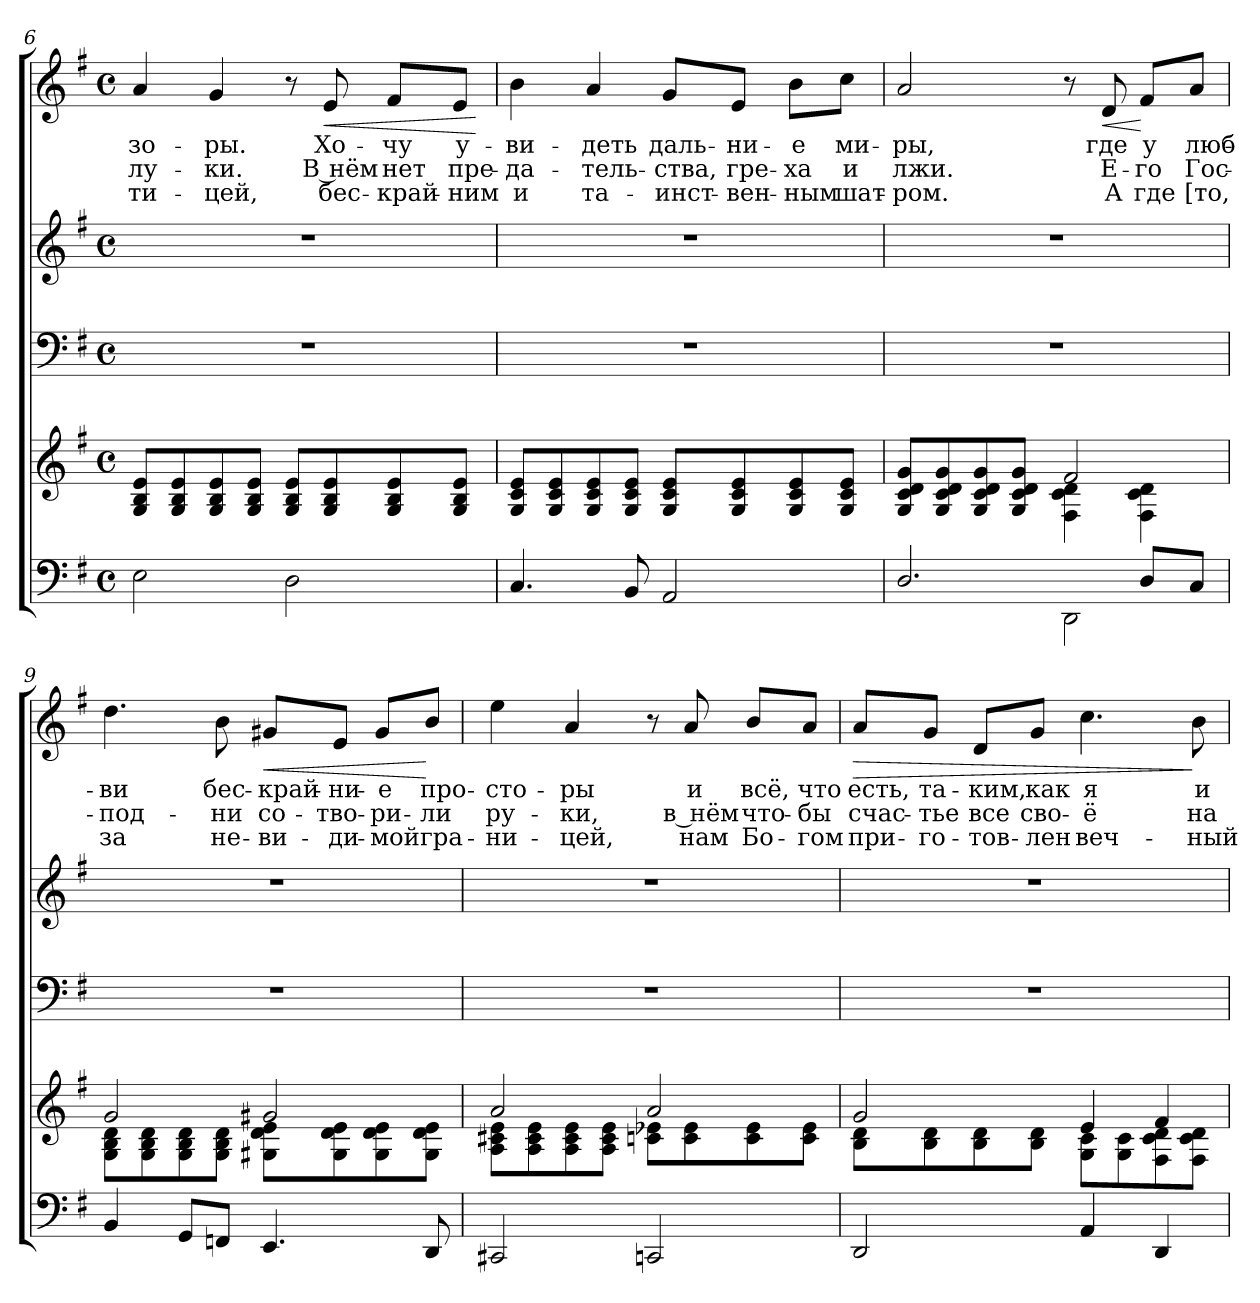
**kern	**kern	**kern	**kern	**kern	**text	**text	**text	**dynam
*part4	*part4	*part3	*part2	*part1	*part1	*part1	*part1	*part1
*staff5	*staff4	*staff3	*staff2	*staff1	*staff1	*staff1	*staff1	*staff1
*clefF4	*clefG2	*clefF4	*clefG2	*clefG2	*	*	*	*
*k[f#]	*k[f#]	*k[f#]	*k[f#]	*k[f#]	*	*	*	*
*G:	*G:	*G:	*G:	*G:	*	*	*	*
*M4/4	*M4/4	*M4/4	*M4/4	*M4/4	*	*	*	*
*met(c)	*met(c)	*met(c)	*met(c)	*met(c)	*	*	*	*
=6	=6	=6	=6	=6	=6	=6	=6	=6
!	!	!	!	!	!LO:LY:b	!LO:LY:b	!LO:LY:b	!
2E\	8G/ 8B/ 8e/L	1r	1r	4a/	-зо-	-лу-	-ти-	.
.	8G/ 8B/ 8e/	.	.	.	.	.	.	.
!	!	!	!	!	!LO:LY:b	!LO:LY:b	!LO:LY:b	!
.	8G/ 8B/ 8e/	.	.	4g/	-ры.	-ки.	-цей,	.
.	8G/ 8B/ 8e/J	.	.	.	.	.	.	.
2D\	8G/ 8B/ 8e/L	.	.	8r	.	.	.	.
!	!	!	!	!	!LO:LY:b	!LO:LY:b	!LO:LY:b	!LO:HP:b
.	8G/ 8B/ 8e/	.	.	8e/	Хо-	В нём	бес-	<
!	!	!	!	!	!LO:LY:b	!LO:LY:b	!LO:LY:b	!
.	8G/ 8B/ 8e/	.	.	8f#/L	-чу	нет	-край-	.
!	!	!	!	!	!LO:LY:b	!LO:LY:b	!LO:LY:b	!
.	8G/ 8B/ 8e/J	.	.	8e/J	у-	пре-	-ним	.
.	.	.	.	.	.	.	.	[
!!LO:LB:g=z
=7	=7	=7	=7	=7	=7	=7	=7	=7
!	!	!	!	!	!LO:LY:b	!LO:LY:b	!LO:LY:b	!
4.C/	8G/ 8c/ 8e/L	1r	1r	4b\	-ви-	-да-	и	.
.	8G/ 8c/ 8e/	.	.	.	.	.	.	.
!	!	!	!	!	!LO:LY:b	!LO:LY:b	!LO:LY:b	!
.	8G/ 8c/ 8e/	.	.	4a/	-деть	-тель-	та-	.
8BB/	8G/ 8c/ 8e/J	.	.	.	.	.	.	.
!	!	!	!	!	!LO:LY:b	!LO:LY:b	!LO:LY:b	!
2AA/	8G/ 8c/ 8e/L	.	.	8g/L	даль-	-ства,	-инст-	.
!	!	!	!	!	!LO:LY:b	!LO:LY:b	!LO:LY:b	!
.	8G/ 8c/ 8e/	.	.	8e/J	-ни-	гре-	-вен-	.
!	!	!	!	!	!LO:LY:b	!LO:LY:b	!LO:LY:b	!
.	8G/ 8c/ 8e/	.	.	8b\L	-е	-ха	-ным	.
!	!	!	!	!	!LO:LY:b	!LO:LY:b	!LO:LY:b	!
.	8G/ 8c/ 8e/J	.	.	8cc\J	ми-	и	шат-	.
=8	=8	=8	=8	=8	=8	=8	=8	=8
*^	*^	*	*	*	*	*	*	*
!	!	!	!	!	!	!	!LO:LY:b	!LO:LY:b	!LO:LY:b	!
2.D/	2ryy	8G/ 8c/ 8d/ 8g/L	2ryy	1r	1r	2a/	-ры,	лжи.	-ром.	.
.	.	8G/ 8c/ 8d/ 8g/	.	.	.	.	.	.	.	.
.	.	8G/ 8c/ 8d/ 8g/	.	.	.	.	.	.	.	.
.	.	8G/ 8c/ 8d/ 8g/J	.	.	.	.	.	.	.	.
.	2DD\	2f#/	4F#\ 4c\ 4d\	.	.	8r	.	.	.	.
!	!	!	!	!	!	!	!LO:LY:b	!LO:LY:b	!LO:LY:b	!LO:HP:b
.	.	.	.	.	.	8d/	где	Е-	А	<
!	!	!	!	!	!	!	!LO:LY:b	!LO:LY:b	!LO:LY:b	!
8D/L	.	.	4F#\ 4c\ 4d\	.	.	8f#/L	у	-го	где	[
!	!	!	!	!	!	!	!LO:LY:b	!LO:LY:b	!LO:LY:b	!
8C/J	.	.	.	.	.	8a/J	люб-	Гос-	[то,	.
*v	*v	*	*	*	*	*	*	*	*	*
=9	=9	=9	=9	=9	=9	=9	=9	=9	=9
!	!	!	!	!	!	!LO:LY:b	!LO:LY:b	!LO:LY:b	!
4BB/	2g/	8G\ 8B\ 8d\L	1r	1r	4.dd\	-ви	-под-	за	.
.	.	8G\ 8B\ 8d\	.	.	.	.	.	.	.
8GG/L	.	8G\ 8B\ 8d\	.	.	.	.	.	.	.
!	!	!	!	!	!	!LO:LY:b	!LO:LY:b	!LO:LY:b	!
8FFn/J	.	8G\ 8B\ 8d\J	.	.	8b\	бес-	-ни	не-	.
!	!	!	!	!	!	!LO:LY:b	!LO:LY:b	!LO:LY:b	!LO:HP:b
4.EE/	2g#X/	8G#X\ 8d\ 8e\L	.	.	8g#X/L	-край-	со-	-ви-	<
!	!	!	!	!	!	!LO:LY:b	!LO:LY:b	!LO:LY:b	!
.	.	8G#\ 8d\ 8e\	.	.	8e/J	-ни-	-тво-	-ди-	.
!	!	!	!	!	!	!LO:LY:b	!LO:LY:b	!LO:LY:b	!
.	.	8G#\ 8d\ 8e\	.	.	8g#/L	-е	-ри-	-мой	.
!	!	!	!	!	!	!LO:LY:b	!LO:LY:b	!LO:LY:b	!
8DD/	.	8G#\ 8d\ 8e\J	.	.	8b/J	про-	-ли	гра-	[
!!LO:PB:g=z
=10	=10	=10	=10	=10	=10	=10	=10	=10	=10
!	!	!	!	!	!	!LO:LY:b	!LO:LY:b	!LO:LY:b	!
2CC#X/	2a/	8A\ 8c#X\ 8e\L	1r	1r	4ee\	-сто-	ру-	-ни-	.
.	.	8A\ 8c#\ 8e\	.	.	.	.	.	.	.
!	!	!	!	!	!	!LO:LY:b	!LO:LY:b	!LO:LY:b	!
.	.	8A\ 8c#\ 8e\	.	.	4a/	-ры	-ки,	-цей,	.
.	.	8A\ 8c#\ 8e\J	.	.	.	.	.	.	.
2CCn/	2a/	8cn\ 8e-X\L	.	.	8r	.	.	.	.
!	!	!	!	!	!	!LO:LY:b	!LO:LY:b	!LO:LY:b	!
.	.	8c\ 8e-\	.	.	8a/	и	в нём	нам	.
!	!	!	!	!	!	!LO:LY:b	!LO:LY:b	!LO:LY:b	!
.	.	8c\ 8e-\	.	.	8b/L	всё,	что-	Бо-	.
!	!	!	!	!	!	!LO:LY:b	!LO:LY:b	!LO:LY:b	!
.	.	8c\ 8e-\J	.	.	8a/J	что	-бы	-гом	.
=11	=11	=11	=11	=11	=11	=11	=11	=11	=11
!	!	!	!	!	!	!LO:LY:b	!LO:LY:b	!LO:LY:b	!LO:HP:b
2DD/	2g/	8B\ 8d\L	1r	1r	8a/L	есть,	счас-	при-	>
!	!	!	!	!	!	!LO:LY:b	!LO:LY:b	!LO:LY:b	!
.	.	8B\ 8d\	.	.	8g/J	та-	-тье	-го-	.
!	!	!	!	!	!	!LO:LY:b	!LO:LY:b	!LO:LY:b	!
.	.	8B\ 8d\	.	.	8d/L	-ким,	все	-тов-	.
!	!	!	!	!	!	!LO:LY:b	!LO:LY:b	!LO:LY:b	!
.	.	8B\ 8d\J	.	.	8g/J	как	сво-	-лен	.
!	!	!	!	!	!	!LO:LY:b	!LO:LY:b	!LO:LY:b	!
4AA/	4e/	8G\ 8c\L	.	.	4.cc\	я	-ё	веч-	.
.	.	8G\ 8c\	.	.	.	.	.	.	.
4DD/	4f#/	8F#\ 8c\ 8d\	.	.	.	.	.	.	.
!	!	!	!	!	!	!LO:LY:b	!LO:LY:b	!LO:LY:b	!
.	.	8F#\ 8c\ 8d\J	.	.	8b\	и	на-	-ный	]
*	*v	*v	*	*	*	*	*	*	*
=	=	=	=	=	=	=	=	=
*-	*-	*-	*-	*-	*-	*-	*-	*-
